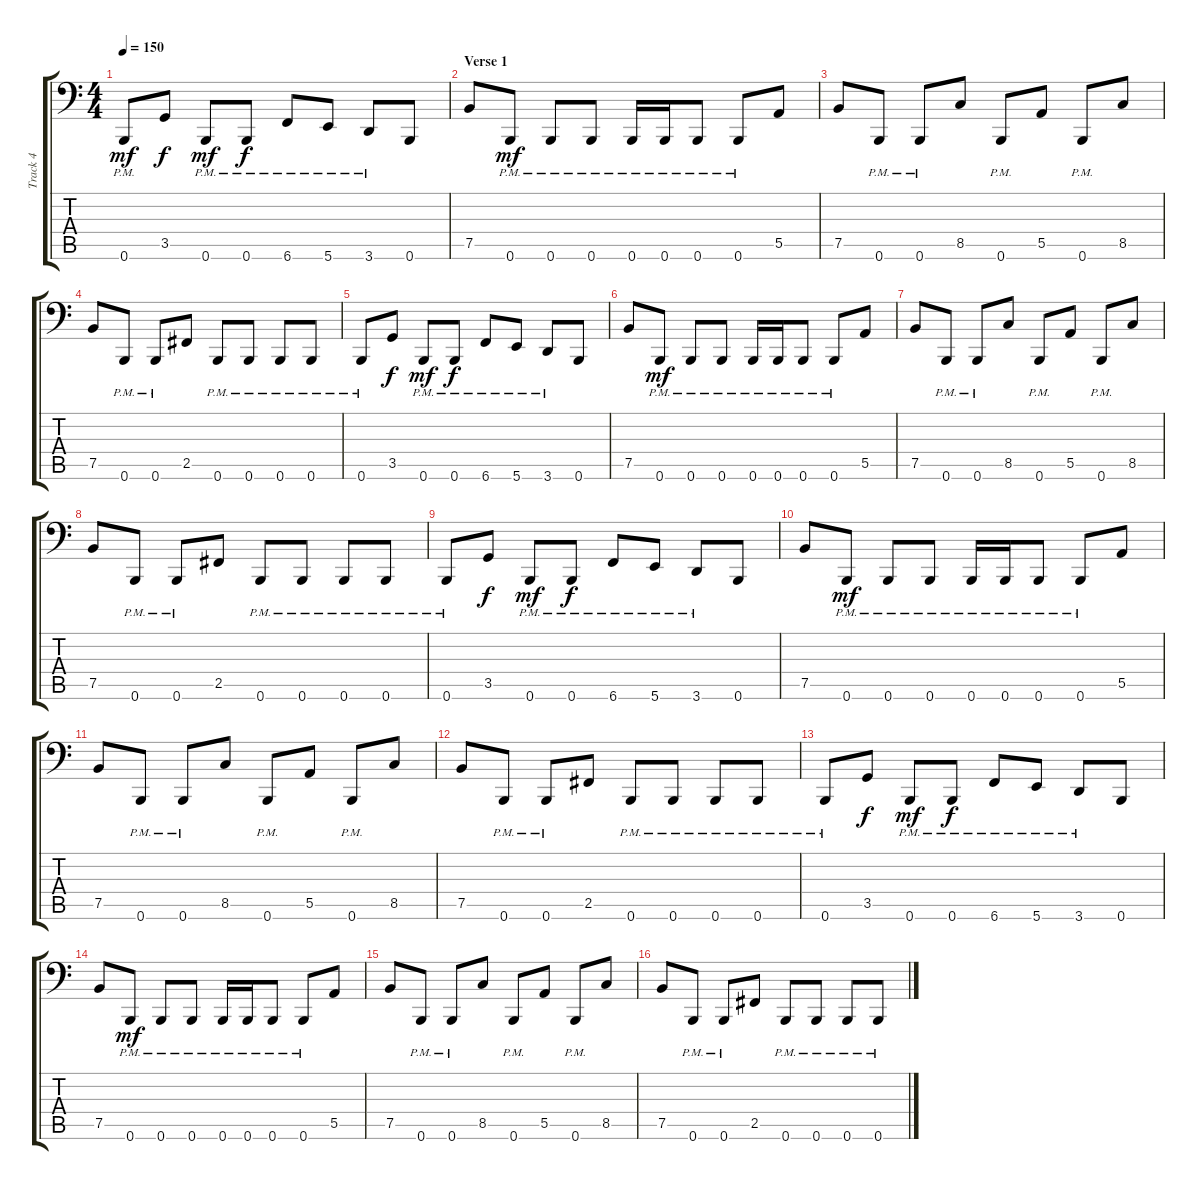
\track ("Track 4" "Track 4") {instrument electricbassfinger}
\staff {score tabs}
\tuning (B2 Gb2 D2 A1 E1 B0) {hide}
\ts (4 4)
\tempo 150
\clef f4
\ks c
0.6{pm}.8{dy mf} 3.5.8{dy f} 0.6{pm}.8{dy mf} 0.6{pm}.8{dy f} 6.6{pm}.8 5.6{pm}.8 3.6{pm}.8 0.6.8 |
\section ("" "Verse 1")
7.5.8 0.6{pm}.8{dy mf} 0.6{pm}.8 0.6{pm}.8 0.6{pm}.16 0.6{pm}.16 0.6{pm}.8 0.6{pm}.8 5.5.8 |
7.5.8 0.6{pm}.8 0.6{pm}.8 8.5.8 0.6{pm}.8 5.5.8 0.6{pm}.8 8.5.8 |
7.5.8 0.6{pm}.8 0.6{pm}.8 2.5.8 0.6{pm}.8 0.6{pm}.8 0.6{pm}.8 0.6{pm}.8 |
0.6{pm}.8 3.5.8{dy f} 0.6{pm}.8{dy mf} 0.6{pm}.8{dy f} 6.6{pm}.8 5.6{pm}.8 3.6{pm}.8 0.6.8 |
7.5.8 0.6{pm}.8{dy mf} 0.6{pm}.8 0.6{pm}.8 0.6{pm}.16 0.6{pm}.16 0.6{pm}.8 0.6{pm}.8 5.5.8 |
7.5.8 0.6{pm}.8 0.6{pm}.8 8.5.8 0.6{pm}.8 5.5.8 0.6{pm}.8 8.5.8 |
7.5.8 0.6{pm}.8 0.6{pm}.8 2.5.8 0.6{pm}.8 0.6{pm}.8 0.6{pm}.8 0.6{pm}.8 |
0.6{pm}.8 3.5.8{dy f} 0.6{pm}.8{dy mf} 0.6{pm}.8{dy f} 6.6{pm}.8 5.6{pm}.8 3.6{pm}.8 0.6.8 |
7.5.8 0.6{pm}.8{dy mf} 0.6{pm}.8 0.6{pm}.8 0.6{pm}.16 0.6{pm}.16 0.6{pm}.8 0.6{pm}.8 5.5.8 |
7.5.8 0.6{pm}.8 0.6{pm}.8 8.5.8 0.6{pm}.8 5.5.8 0.6{pm}.8 8.5.8 |
7.5.8 0.6{pm}.8 0.6{pm}.8 2.5.8 0.6{pm}.8 0.6{pm}.8 0.6{pm}.8 0.6{pm}.8 |
0.6{pm}.8 3.5.8{dy f} 0.6{pm}.8{dy mf} 0.6{pm}.8{dy f} 6.6{pm}.8 5.6{pm}.8 3.6{pm}.8 0.6.8 |
7.5.8 0.6{pm}.8{dy mf} 0.6{pm}.8 0.6{pm}.8 0.6{pm}.16 0.6{pm}.16 0.6{pm}.8 0.6{pm}.8 5.5.8 |
7.5.8 0.6{pm}.8 0.6{pm}.8 8.5.8 0.6{pm}.8 5.5.8 0.6{pm}.8 8.5.8 |
7.5.8 0.6{pm}.8 0.6{pm}.8 2.5.8 0.6{pm}.8 0.6{pm}.8 0.6{pm}.8 0.6{pm}.8
